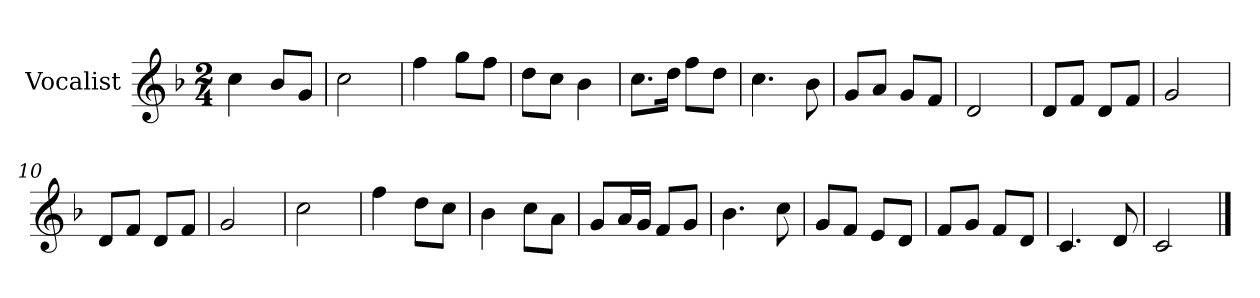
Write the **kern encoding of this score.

**kern
*part1
*staff1
*I"Vocalist
*k[b-]
*F:
*M2/4
=
4cc
8b-L
8gJ
=1
2cc
=2
4ff
8ggL
8ffJ
=3
8ddL
8ccJ
4b-
=4
8.ccL
16ddJk
8ffL
8ddJ
=5
4.cc
8b-
=6
8gL
8aJ
8gL
8fJ
=7
2d
=8
8dL
8fJ
8dL
8fJ
=9
2g
=10
8dL
8fJ
8dL
8fJ
=11
2g
=12
2cc
=13
4ff
8ddL
8ccJ
=14
4b-
8ccL
8aJ
=15
8gL
16aL
16gJJ
8fL
8gJ
=16
4.b-
8cc
=17
8gL
8fJ
8eL
8dJ
=18
8fL
8gJ
8fL
8dJ
=19
4.c
8d
=20
2c
==
*-
